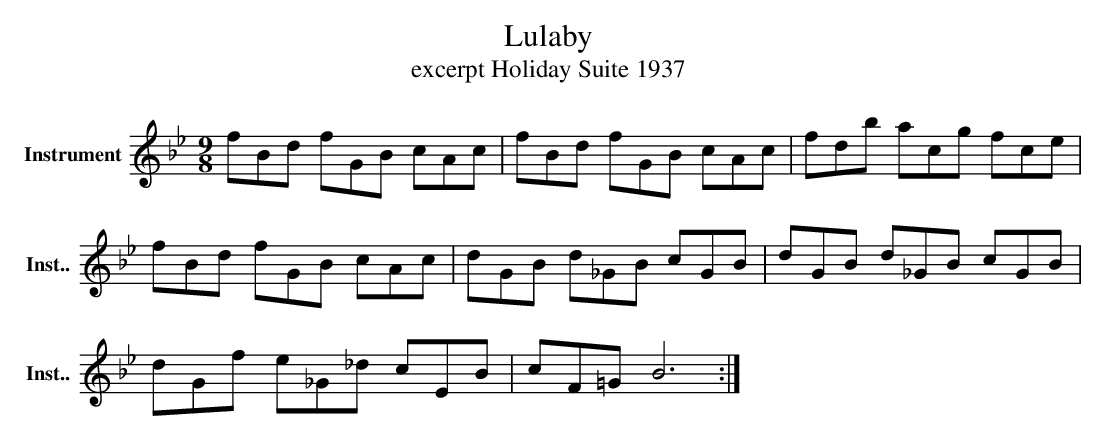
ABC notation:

X:1
T:Lulaby
T:excerpt Holiday Suite 1937
%%score ( 1 2 ) 3
L:1/8
M:9/8
K:Bb
V:1 treble nm="Instrument" snm="Inst.."
V:1
fBd fGB cAc | fBd fGB cAc  | fdb acg fce | fBd fGB cAc | dGB d_GB cGB | dGB d_GB cGB |$
dGf e_G_d cEB | cF=G B6 :|

V:2
f3 f6 | f3 f6 z8 | f2 z _a2 g f2 e |$ f3 f6 | d3 d6 | d3 d6 |$ d2 f e2 =d c2 B | c3 z z F _GFG :|

V:3
[B,DF]3 [B,EF]6 | [B,DF]3 [B,EF]6 | [B,DF]3 [B,EF]6 |$ [B,DF]3 [B,EF]6 |
[K:bass] [G,B,D]3 [_A,B,D]6 | [G,B,D]3 [_A,B,D]6 |$ [G,B,D]3 [E,C]3 [_G,B,]3 | [F,E]3 [B,=D]6 :|
